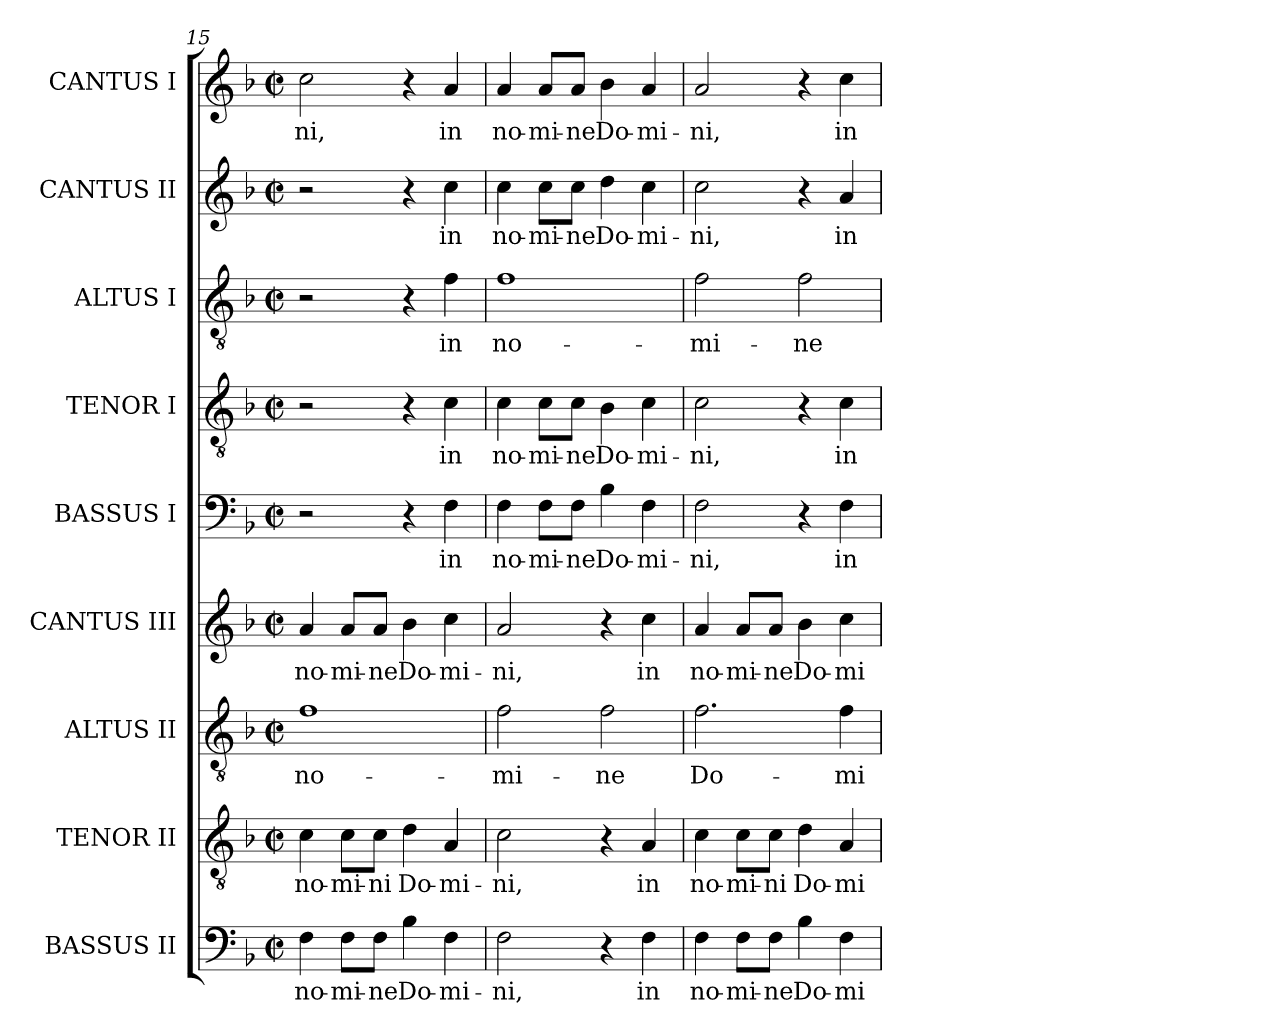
**kern	**text	**kern	**text	**kern	**text	**kern	**text	**kern	**text	**kern	**text	**kern	**text	**kern	**text	**kern	**text
*part9	*part9	*part8	*part8	*part7	*part7	*part6	*part6	*part5	*part5	*part4	*part4	*part3	*part3	*part2	*part2	*part1	*part1
*staff9	*staff9	*staff8	*staff8	*staff7	*staff7	*staff6	*staff6	*staff5	*staff5	*staff4	*staff4	*staff3	*staff3	*staff2	*staff2	*staff1	*staff1
*I"BASSUS II	*	*I"TENOR II	*	*I"ALTUS II	*	*I"CANTUS III	*	*I"BASSUS I	*	*I"TENOR I	*	*I"ALTUS I	*	*I"CANTUS II	*	*I"CANTUS I	*
*I'B. II	*	*I'T. II	*	*I'A. II	*	*I'C. III	*	*I'B. I	*	*I'T. I	*	*I'A. I	*	*I'C. II	*	*I'C. I	*
*clefF4	*	*clefGv2	*	*clefGv2	*	*clefG2	*	*clefF4	*	*clefGv2	*	*clefGv2	*	*clefG2	*	*clefG2	*
*	*	*ITrd7c12	*	*ITrd7c12	*	*	*	*	*	*ITrd7c12	*	*ITrd7c12	*	*	*	*	*
*k[b-]	*	*k[b-]	*	*k[b-]	*	*k[b-]	*	*k[b-]	*	*k[b-]	*	*k[b-]	*	*k[b-]	*	*k[b-]	*
*F:	*	*F:	*	*F:	*	*F:	*	*F:	*	*F:	*	*F:	*	*F:	*	*F:	*
*M2/2	*	*M2/2	*	*M2/2	*	*M2/2	*	*M2/2	*	*M2/2	*	*M2/2	*	*M2/2	*	*M2/2	*
*met(c|)	*	*met(c|)	*	*met(c|)	*	*met(c|)	*	*met(c|)	*	*met(c|)	*	*met(c|)	*	*met(c|)	*	*met(c|)	*
=15	=15	=15	=15	=15	=15	=15	=15	=15	=15	=15	=15	=15	=15	=15	=15	=15	=15
!	!LO:LY:b:color=#000000	!	!	!	!	!	!	!	!	!	!	!	!	!	!	!	!
!	!	!	!LO:LY:b:color=#000000	!	!	!	!	!	!	!	!	!	!	!	!	!	!
!	!	!	!	!	!LO:LY:b:color=#000000	!	!	!	!	!	!	!	!	!	!	!	!
!	!	!	!	!	!	!	!LO:LY:b:color=#000000	!	!	!	!	!	!	!	!	!	!
!	!	!	!	!	!	!	!	!	!	!	!	!	!	!	!	!	!LO:LY:b:color=#000000
4Fi\	no-	4Ci\	no-	1Fi	no-	4ai/	no-	2r	.	2r	.	2r	.	2r	.	2cci\	-ni,
!	!LO:LY:b:color=#000000	!	!	!	!	!	!	!	!	!	!	!	!	!	!	!	!
!	!	!	!LO:LY:b:color=#000000	!	!	!	!	!	!	!	!	!	!	!	!	!	!
!	!	!	!	!	!	!	!LO:LY:b:color=#000000	!	!	!	!	!	!	!	!	!	!
8Fi\L	-mi-	8Ci\L	-mi-	.	.	8ai/L	-mi-	.	.	.	.	.	.	.	.	.	.
!	!LO:LY:b:color=#000000	!	!	!	!	!	!	!	!	!	!	!	!	!	!	!	!
!	!	!	!LO:LY:b:color=#000000	!	!	!	!	!	!	!	!	!	!	!	!	!	!
!	!	!	!	!	!	!	!LO:LY:b:color=#000000	!	!	!	!	!	!	!	!	!	!
8Fi\J	-ne	8Ci\J	-ni	.	.	8ai/J	-ne	.	.	.	.	.	.	.	.	.	.
!	!LO:LY:b:color=#000000	!	!	!	!	!	!	!	!	!	!	!	!	!	!	!	!
!	!	!	!LO:LY:b:color=#000000	!	!	!	!	!	!	!	!	!	!	!	!	!	!
!	!	!	!	!	!	!	!LO:LY:b:color=#000000	!	!	!	!	!	!	!	!	!	!
4B-i\	Do-	4Di\	Do-	.	.	4b-i\	Do-	4r	.	4r	.	4r	.	4r	.	4r	.
!	!LO:LY:b:color=#000000	!	!	!	!	!	!	!	!	!	!	!	!	!	!	!	!
!	!	!	!LO:LY:b:color=#000000	!	!	!	!	!	!	!	!	!	!	!	!	!	!
!	!	!	!	!	!	!	!LO:LY:b:color=#000000	!	!	!	!	!	!	!	!	!	!
!	!	!	!	!	!	!	!	!	!LO:LY:b:color=#000000	!	!	!	!	!	!	!	!
!	!	!	!	!	!	!	!	!	!	!	!LO:LY:b:color=#000000	!	!	!	!	!	!
!	!	!	!	!	!	!	!	!	!	!	!	!	!LO:LY:b:color=#000000	!	!	!	!
!	!	!	!	!	!	!	!	!	!	!	!	!	!	!	!LO:LY:b:color=#000000	!	!
!	!	!	!	!	!	!	!	!	!	!	!	!	!	!	!	!	!LO:LY:b:color=#000000
4Fi\	-mi-	4AAi/	-mi-	.	.	4cci\	-mi-	4Fi\	in	4Ci\	in	4Fi\	in	4cci\	in	4ai/	in
=16	=16	=16	=16	=16	=16	=16	=16	=16	=16	=16	=16	=16	=16	=16	=16	=16	=16
!	!LO:LY:b:color=#000000	!	!	!	!	!	!	!	!	!	!	!	!	!	!	!	!
!	!	!	!LO:LY:b:color=#000000	!	!	!	!	!	!	!	!	!	!	!	!	!	!
!	!	!	!	!	!LO:LY:b:color=#000000	!	!	!	!	!	!	!	!	!	!	!	!
!	!	!	!	!	!	!	!LO:LY:b:color=#000000	!	!	!	!	!	!	!	!	!	!
!	!	!	!	!	!	!	!	!	!LO:LY:b:color=#000000	!	!	!	!	!	!	!	!
!	!	!	!	!	!	!	!	!	!	!	!LO:LY:b:color=#000000	!	!	!	!	!	!
!	!	!	!	!	!	!	!	!	!	!	!	!	!LO:LY:b:color=#000000	!	!	!	!
!	!	!	!	!	!	!	!	!	!	!	!	!	!	!	!LO:LY:b:color=#000000	!	!
!	!	!	!	!	!	!	!	!	!	!	!	!	!	!	!	!	!LO:LY:b:color=#000000
2Fi\	-ni,	2Ci\	-ni,	2Fi\	-mi-	2ai/	-ni,	4Fi\	no-	4Ci\	no-	1Fi	no-	4cci\	no-	4ai/	no-
!	!	!	!	!	!	!	!	!	!LO:LY:b:color=#000000	!	!	!	!	!	!	!	!
!	!	!	!	!	!	!	!	!	!	!	!LO:LY:b:color=#000000	!	!	!	!	!	!
!	!	!	!	!	!	!	!	!	!	!	!	!	!	!	!LO:LY:b:color=#000000	!	!
!	!	!	!	!	!	!	!	!	!	!	!	!	!	!	!	!	!LO:LY:b:color=#000000
.	.	.	.	.	.	.	.	8Fi\L	-mi-	8Ci\L	-mi-	.	.	8cci\L	-mi-	8ai/L	-mi-
!	!	!	!	!	!	!	!	!	!LO:LY:b:color=#000000	!	!	!	!	!	!	!	!
!	!	!	!	!	!	!	!	!	!	!	!LO:LY:b:color=#000000	!	!	!	!	!	!
!	!	!	!	!	!	!	!	!	!	!	!	!	!	!	!LO:LY:b:color=#000000	!	!
!	!	!	!	!	!	!	!	!	!	!	!	!	!	!	!	!	!LO:LY:b:color=#000000
.	.	.	.	.	.	.	.	8Fi\J	-ne	8Ci\J	-ne	.	.	8cci\J	-ne	8ai/J	-ne
!	!	!	!	!	!LO:LY:b:color=#000000	!	!	!	!	!	!	!	!	!	!	!	!
!	!	!	!	!	!	!	!	!	!LO:LY:b:color=#000000	!	!	!	!	!	!	!	!
!	!	!	!	!	!	!	!	!	!	!	!LO:LY:b:color=#000000	!	!	!	!	!	!
!	!	!	!	!	!	!	!	!	!	!	!	!	!	!	!LO:LY:b:color=#000000	!	!
!	!	!	!	!	!	!	!	!	!	!	!	!	!	!	!	!	!LO:LY:b:color=#000000
4r	.	4r	.	2Fi\	-ne	4r	.	4B-i\	Do-	4BB-i\	Do-	.	.	4ddi\	Do-	4b-i\	Do-
!	!LO:LY:b:color=#000000	!	!	!	!	!	!	!	!	!	!	!	!	!	!	!	!
!	!	!	!LO:LY:b:color=#000000	!	!	!	!	!	!	!	!	!	!	!	!	!	!
!	!	!	!	!	!	!	!LO:LY:b:color=#000000	!	!	!	!	!	!	!	!	!	!
!	!	!	!	!	!	!	!	!	!LO:LY:b:color=#000000	!	!	!	!	!	!	!	!
!	!	!	!	!	!	!	!	!	!	!	!LO:LY:b:color=#000000	!	!	!	!	!	!
!	!	!	!	!	!	!	!	!	!	!	!	!	!	!	!LO:LY:b:color=#000000	!	!
!	!	!	!	!	!	!	!	!	!	!	!	!	!	!	!	!	!LO:LY:b:color=#000000
4Fi\	in	4AAi/	in	.	.	4cci\	in	4Fi\	-mi-	4Ci\	-mi-	.	.	4cci\	-mi-	4ai/	-mi-
=17	=17	=17	=17	=17	=17	=17	=17	=17	=17	=17	=17	=17	=17	=17	=17	=17	=17
!	!LO:LY:b:color=#000000	!	!	!	!	!	!	!	!	!	!	!	!	!	!	!	!
!	!	!	!LO:LY:b:color=#000000	!	!	!	!	!	!	!	!	!	!	!	!	!	!
!	!	!	!	!	!LO:LY:b:color=#000000	!	!	!	!	!	!	!	!	!	!	!	!
!	!	!	!	!	!	!	!LO:LY:b:color=#000000	!	!	!	!	!	!	!	!	!	!
!	!	!	!	!	!	!	!	!	!LO:LY:b:color=#000000	!	!	!	!	!	!	!	!
!	!	!	!	!	!	!	!	!	!	!	!LO:LY:b:color=#000000	!	!	!	!	!	!
!	!	!	!	!	!	!	!	!	!	!	!	!	!LO:LY:b:color=#000000	!	!	!	!
!	!	!	!	!	!	!	!	!	!	!	!	!	!	!	!LO:LY:b:color=#000000	!	!
!	!	!	!	!	!	!	!	!	!	!	!	!	!	!	!	!	!LO:LY:b:color=#000000
4Fi\	no-	4Ci\	no-	2.Fi\	Do-	4ai/	no-	2Fi\	-ni,	2Ci\	-ni,	2Fi\	-mi-	2cci\	-ni,	2ai/	-ni,
!	!LO:LY:b:color=#000000	!	!	!	!	!	!	!	!	!	!	!	!	!	!	!	!
!	!	!	!LO:LY:b:color=#000000	!	!	!	!	!	!	!	!	!	!	!	!	!	!
!	!	!	!	!	!	!	!LO:LY:b:color=#000000	!	!	!	!	!	!	!	!	!	!
8Fi\L	-mi-	8Ci\L	-mi-	.	.	8ai/L	-mi-	.	.	.	.	.	.	.	.	.	.
!	!LO:LY:b:color=#000000	!	!	!	!	!	!	!	!	!	!	!	!	!	!	!	!
!	!	!	!LO:LY:b:color=#000000	!	!	!	!	!	!	!	!	!	!	!	!	!	!
!	!	!	!	!	!	!	!LO:LY:b:color=#000000	!	!	!	!	!	!	!	!	!	!
8Fi\J	-ne	8Ci\J	-ni	.	.	8ai/J	-ne	.	.	.	.	.	.	.	.	.	.
!	!LO:LY:b:color=#000000	!	!	!	!	!	!	!	!	!	!	!	!	!	!	!	!
!	!	!	!LO:LY:b:color=#000000	!	!	!	!	!	!	!	!	!	!	!	!	!	!
!	!	!	!	!	!	!	!LO:LY:b:color=#000000	!	!	!	!	!	!	!	!	!	!
!	!	!	!	!	!	!	!	!	!	!	!	!	!LO:LY:b:color=#000000	!	!	!	!
4B-i\	Do-	4Di\	Do-	.	.	4b-i\	Do-	4r	.	4r	.	2Fi\	-ne	4r	.	4r	.
!	!LO:LY:b:color=#000000	!	!	!	!	!	!	!	!	!	!	!	!	!	!	!	!
!	!	!	!LO:LY:b:color=#000000	!	!	!	!	!	!	!	!	!	!	!	!	!	!
!	!	!	!	!	!LO:LY:b:color=#000000	!	!	!	!	!	!	!	!	!	!	!	!
!	!	!	!	!	!	!	!LO:LY:b:color=#000000	!	!	!	!	!	!	!	!	!	!
!	!	!	!	!	!	!	!	!	!LO:LY:b:color=#000000	!	!	!	!	!	!	!	!
!	!	!	!	!	!	!	!	!	!	!	!LO:LY:b:color=#000000	!	!	!	!	!	!
!	!	!	!	!	!	!	!	!	!	!	!	!	!	!	!LO:LY:b:color=#000000	!	!
!	!	!	!	!	!	!	!	!	!	!	!	!	!	!	!	!	!LO:LY:b:color=#000000
4Fi\	-mi-	4AAi/	-mi-	4Fi\	-mi-	4cci\	-mi-	4Fi\	in	4Ci\	in	.	.	4ai/	in	4cci\	in
=	=	=	=	=	=	=	=	=	=	=	=	=	=	=	=	=	=
*-	*-	*-	*-	*-	*-	*-	*-	*-	*-	*-	*-	*-	*-	*-	*-	*-	*-
